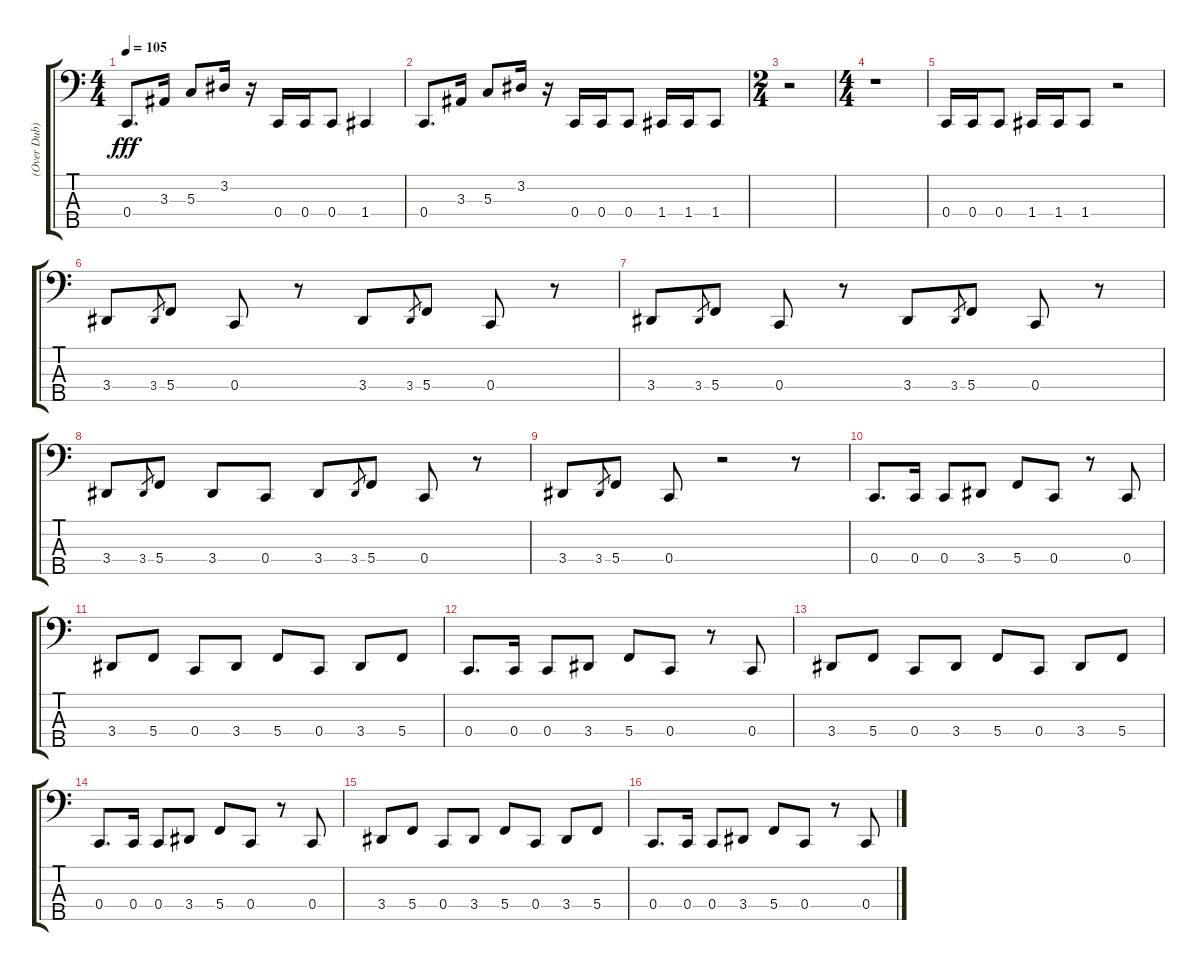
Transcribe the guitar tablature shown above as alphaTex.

\track ("(Over Dub)" "(Over Dub)") {instrument electricbassfinger}
\staff {score tabs}
\tuning (F2 C2 G1 C1 G0) {hide}
\ts (4 4)
\tempo 105
\clef f4
\ks c
0.4.8{d dy fff} 3.3.16 5.3.8 3.2.16 r.16 0.4.16 0.4.16 0.4.8 1.4.4 |
0.4.8{d} 3.3.16 5.3.8 3.2.16 r.16 0.4.16 0.4.16 0.4.8 1.4.16 1.4.16 1.4.8 |
\ts (2 4)
r.2 |
\ts (4 4)
r.1 |
0.4.16 0.4.16 0.4.8 1.4.16 1.4.16 1.4.8 r.2 |
3.4.8 3.4.8{gr} 5.4.8 0.4.8 r.8 3.4.8 3.4.8{gr} 5.4.8 0.4.8 r.8 |
3.4.8 3.4.8{gr} 5.4.8 0.4.8 r.8 3.4.8 3.4.8{gr} 5.4.8 0.4.8 r.8 |
3.4.8 3.4.8{gr} 5.4.8 3.4.8 0.4.8 3.4.8 3.4.8{gr} 5.4.8 0.4.8 r.8 |
3.4.8 3.4.8{gr} 5.4.8 0.4.8 r.2 r.8 |
0.4.8{d} 0.4.16 0.4.8 3.4.8 5.4.8 0.4.8 r.8 0.4.8 |
3.4.8 5.4.8 0.4.8 3.4.8 5.4.8 0.4.8 3.4.8 5.4.8 |
0.4.8{d} 0.4.16 0.4.8 3.4.8 5.4.8 0.4.8 r.8 0.4.8 |
3.4.8 5.4.8 0.4.8 3.4.8 5.4.8 0.4.8 3.4.8 5.4.8 |
0.4.8{d} 0.4.16 0.4.8 3.4.8 5.4.8 0.4.8 r.8 0.4.8 |
3.4.8 5.4.8 0.4.8 3.4.8 5.4.8 0.4.8 3.4.8 5.4.8 |
0.4.8{d} 0.4.16 0.4.8 3.4.8 5.4.8 0.4.8 r.8 0.4.8
